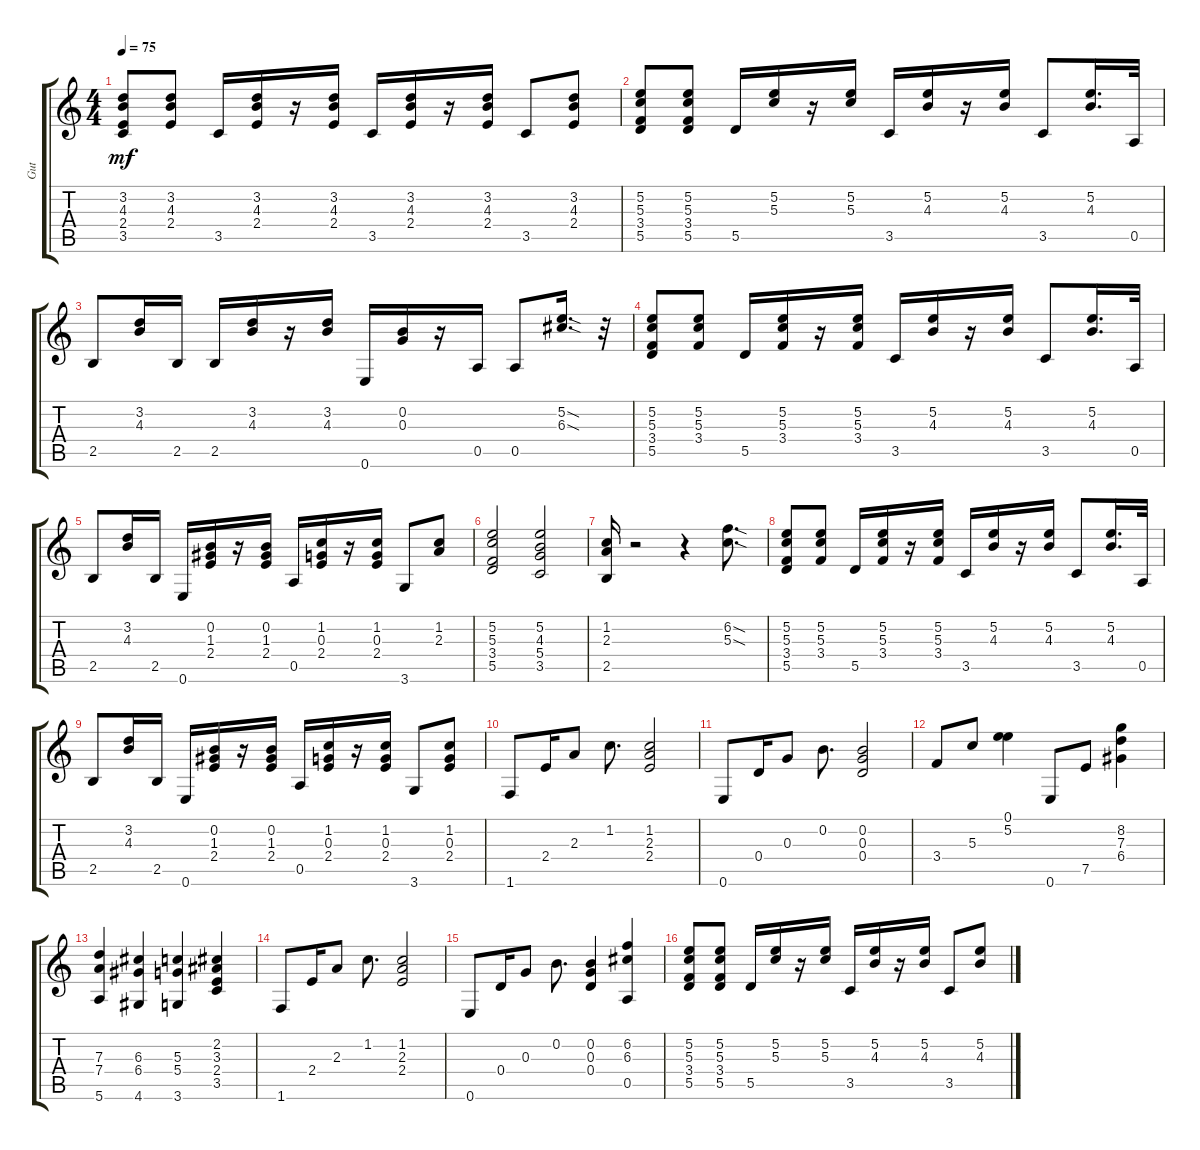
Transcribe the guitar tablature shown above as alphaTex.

\track ("Gut" "Gut") {instrument acousticguitarsteel}
\staff {score tabs}
\tuning (E4 B3 G3 D3 A2 E2) {hide}
\ts (4 4)
\tempo 75
\clef g2
\ks c
(3.2 4.3 2.4 3.5).8{dy mf} (3.2 4.3 2.4).8 3.5.16 (3.2 4.3 2.4).16 r.16 (3.2 4.3 2.4).16 3.5.16 (3.2 4.3 2.4).16 r.16 (3.2 4.3 2.4).16 3.5.8 (3.2 4.3 2.4).8 |
(5.2 5.3 3.4 5.5).8 (5.2 5.3 3.4 5.5).8 5.5.16 (5.2 5.3).16 r.16 (5.2 5.3).16 3.5.16 (5.2 4.3).16 r.16 (5.2 4.3).16 3.5.8 (5.2 4.3).16{d} 0.5.32 |
2.5.8 (3.2 4.3).16 2.5.16 2.5.16 (3.2 4.3).16 r.16 (3.2 4.3).16 0.6.16 (0.2 0.3).16 r.16 0.5.16 0.5.8 (5.2{sod} 6.3{sod}).16{d} r.32 |
(5.2 5.3 3.4 5.5).8 (5.2 5.3 3.4).8 5.5.16 (5.2 5.3 3.4).16 r.16 (5.2 5.3 3.4).16 3.5.16 (5.2 4.3).16 r.16 (5.2 4.3).16 3.5.8 (5.2 4.3).16{d} 0.5.32 |
2.5.8 (3.2 4.3).16 2.5.16 0.6.16 (0.2 1.3 2.4).16 r.16 (0.2 1.3 2.4).16 0.5.16 (1.2 0.3 2.4).16 r.16 (1.2 0.3 2.4).16 3.6.8 (1.2 2.3).8 |
(5.2 5.3 3.4 5.5).2 (5.2 4.3 5.4 3.5).2 |
(1.2 2.3 2.5).16 r.2 r.4 (6.2{sod} 5.3{sod}).8{d} |
(5.2 5.3 3.4 5.5).8 (5.2 5.3 3.4).8 5.5.16 (5.2 5.3 3.4).16 r.16 (5.2 5.3 3.4).16 3.5.16 (5.2 4.3).16 r.16 (5.2 4.3).16 3.5.8 (5.2 4.3).16{d} 0.5.32 |
2.5.8 (3.2 4.3).16 2.5.16 0.6.16 (0.2 1.3 2.4).16 r.16 (0.2 1.3 2.4).16 0.5.16 (1.2 0.3 2.4).16 r.16 (1.2 0.3 2.4).16 3.6.8 (1.2 0.3 2.4).8 |
1.6.8 2.4.16 2.3.8 1.2.8{d} (1.2 2.3 2.4).2 |
0.6.8 0.4.16 0.3.8 0.2.8{d} (0.2 0.3 0.4).2 |
3.4.8 5.3.8 (0.1 5.2).4 0.6.8 7.5.8 (8.2 7.3 6.4).4 |
(7.3 7.4 5.6).4 (6.3 6.4 4.6).4 (5.3 5.4 3.6).4 (2.2 3.3 2.4 3.5).4 |
1.6.8 2.4.16 2.3.8 1.2.8{d} (1.2 2.3 2.4).2 |
0.6.8 0.4.16 0.3.8 0.2.8{d} (0.2 0.3 0.4).4 (6.2 6.3 0.5).4 |
(5.2 5.3 3.4 5.5).8 (5.2 5.3 3.4 5.5).8 5.5.16 (5.2 5.3).16 r.16 (5.2 5.3).16 3.5.16 (5.2 4.3).16 r.16 (5.2 4.3).16 3.5.8 (5.2 4.3).8
